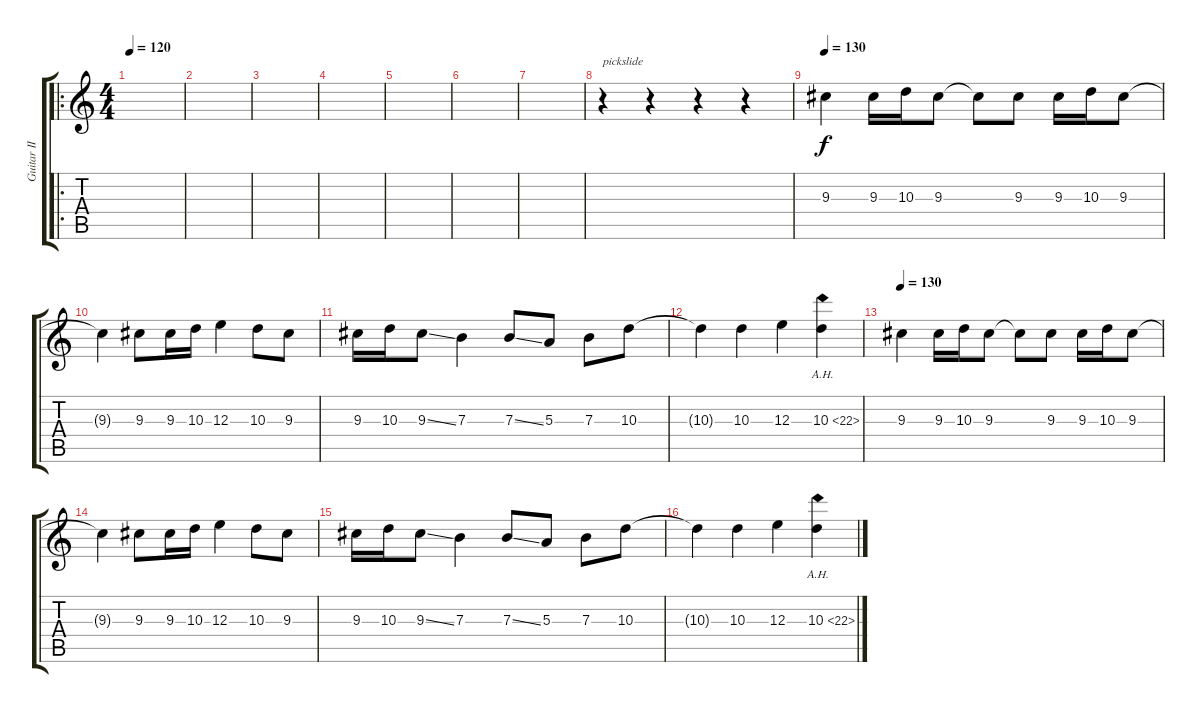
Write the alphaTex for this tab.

\track ("Guitar II" "Guitar II") {instrument distortionguitar}
\staff {score tabs}
\tuning (Db4 Ab3 E3 B2 Gb2 Db2) {hide}
\ro
\ts (4 4)
\tempo 120
\clef g2
\ks c
|
|
|
|
|
|
|
r.4{txt "pickslide"} r.4 r.4 r.4 |
\tempo 140
\tempo 130
9.3.4 9.3.16 10.3.16 9.3.8 9.3{t}.8 9.3.8 9.3.16 10.3.16 9.3.8 |
9.3{t}.4 9.3.8 9.3.16 10.3.16 12.3.4 10.3.8 9.3.8 |
9.3.16 10.3.16 9.3{ss}.8 7.3.4 7.3{ss}.8 5.3.8 7.3.8 10.3.8 |
10.3{t}.4 10.3.4 12.3.4 10.3{ah 12}.4 |
\tempo 140
\tempo 130
9.3.4 9.3.16 10.3.16 9.3.8 9.3{t}.8 9.3.8 9.3.16 10.3.16 9.3.8 |
9.3{t}.4 9.3.8 9.3.16 10.3.16 12.3.4 10.3.8 9.3.8 |
9.3.16 10.3.16 9.3{ss}.8 7.3.4 7.3{ss}.8 5.3.8 7.3.8 10.3.8 |
10.3{t}.4 10.3.4 12.3.4 10.3{ah 12}.4
